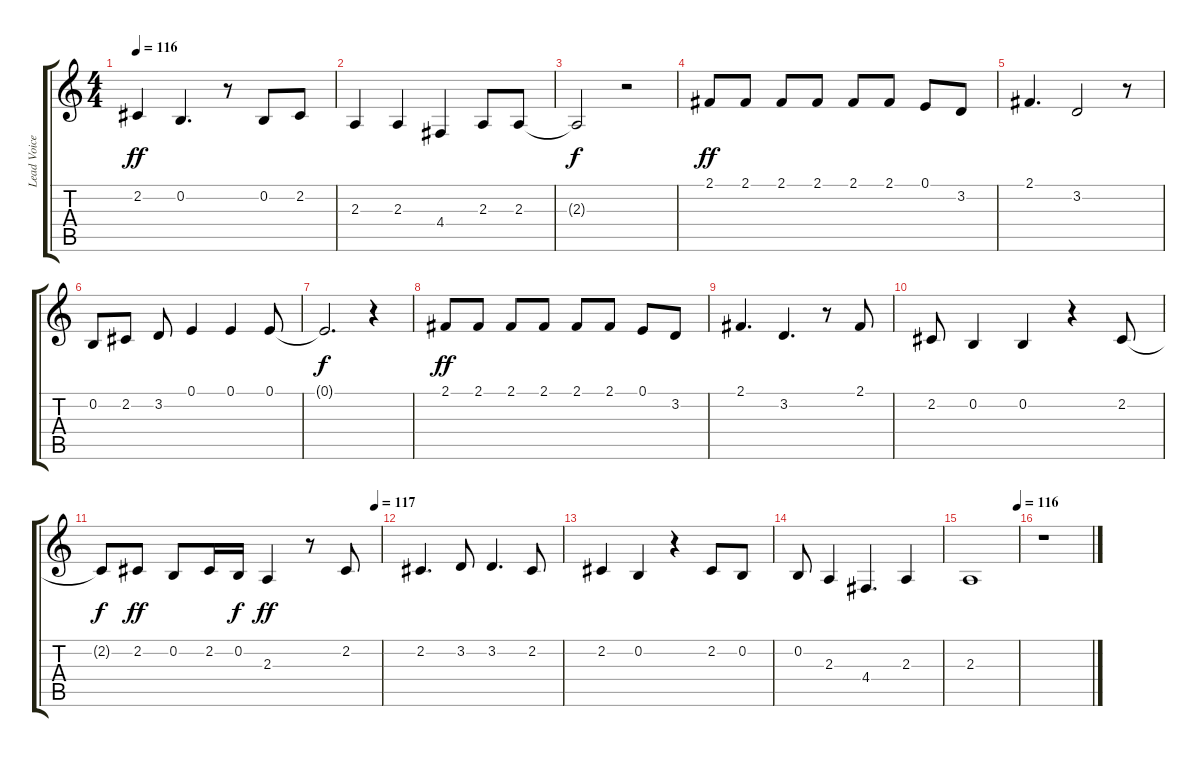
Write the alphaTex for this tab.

\track ("Lead Voice(Brian)" "Lead Voice") {instrument flute}
\staff {score tabs}
\tuning (E4 B3 G3 D3 A2 E2) {hide}
\ts (4 4)
\tempo 116
\clef g2
\ks c
2.2.4{dy ff} 0.2.4{d} r.8 0.2.8 2.2.8 |
2.3.4 2.3.4 4.4.4 2.3.8 2.3.8 |
2.3{t}.2{dy f} r.2 |
2.1.8{dy ff} 2.1.8 2.1.8 2.1.8 2.1.8 2.1.8 0.1.8 3.2.8 |
2.1.4{d} 3.2.2 r.8 |
0.2.8 2.2.8 3.2.8 0.1.4 0.1.4 0.1.8 |
0.1{t}.2{d dy f} r.4 |
2.1.8{dy ff} 2.1.8 2.1.8 2.1.8 2.1.8 2.1.8 0.1.8 3.2.8 |
2.1.4{d} 3.2.4{d} r.8 2.1.8 |
2.2.8 0.2.4 0.2.4 r.4 2.2.8 |
\tempo (117 0.9791666666666666)
2.2{t}.8{dy f} 2.2.8{dy ff} 0.2.8 2.2.16 0.2.16{dy f} 2.3.4{dy ff} r.8 2.2.8 |
2.2.4{d} 3.2.8 3.2.4{d} 2.2.8 |
2.2.4 0.2.4 r.4 2.2.8 0.2.8 |
0.2.8 2.3.4 4.4.4{d} 2.3.4 |
\tempo (116 0.9895833333333334)
2.3.1 |
r.1
